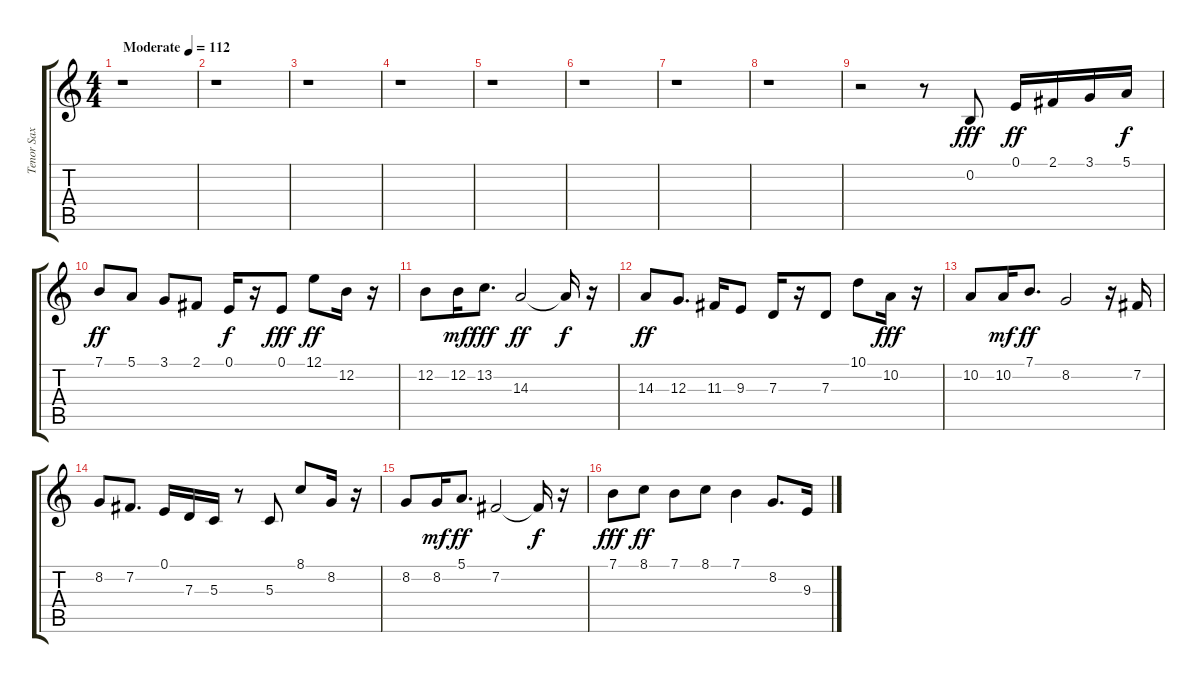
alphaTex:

\track ("Tenor Sax " "Tenor Sax ") {instrument tenorsax}
\staff {score tabs}
\tuning (E4 B3 G3 D3 A2 E2) {hide}
\ts (4 4)
\tempo (112 "Moderate")
\clef g2
\ks c
r.1{dy fff instrument tenorsax} |
r.1 |
r.1 |
r.1 |
r.1 |
r.1 |
r.1 |
r.1 |
r.2 r.8 0.2.8 0.1.16{dy ff} 2.1.16 3.1.16 5.1.16{dy f} |
7.1.8{dy ff} 5.1.8 3.1.8 2.1.8 0.1.16{dy f} r.16 0.1.8{dy fff} 12.1.8{dy ff} 12.2.16 r.16 |
12.2.8 12.2.16{dy mf} 13.2.8{d dy fff} 14.3.2{dy ff} 14.3{t}.16{dy f} r.16 |
14.3.8{dy ff} 12.3.8{d} 11.3.16 9.3.8 7.3.16 r.16 7.3.8 10.1.8 10.2.16{dy fff} r.16 |
10.2.8 10.2.16{dy mf} 7.1.8{d dy ff} 8.2.2 r.16 7.2.16 |
8.2.8 7.2.8{d} 0.1.16 7.3.16 5.3.16 r.8 5.3.8 8.1.8 8.2.16 r.16 |
8.2.8 8.2.16{dy mf} 5.1.8{d dy ff} 7.2.2 7.2{t}.16{dy f} r.16 |
7.1.8{dy fff} 8.1.8{dy ff} 7.1.8 8.1.8 7.1.4 8.2.8{d} 9.3.16
